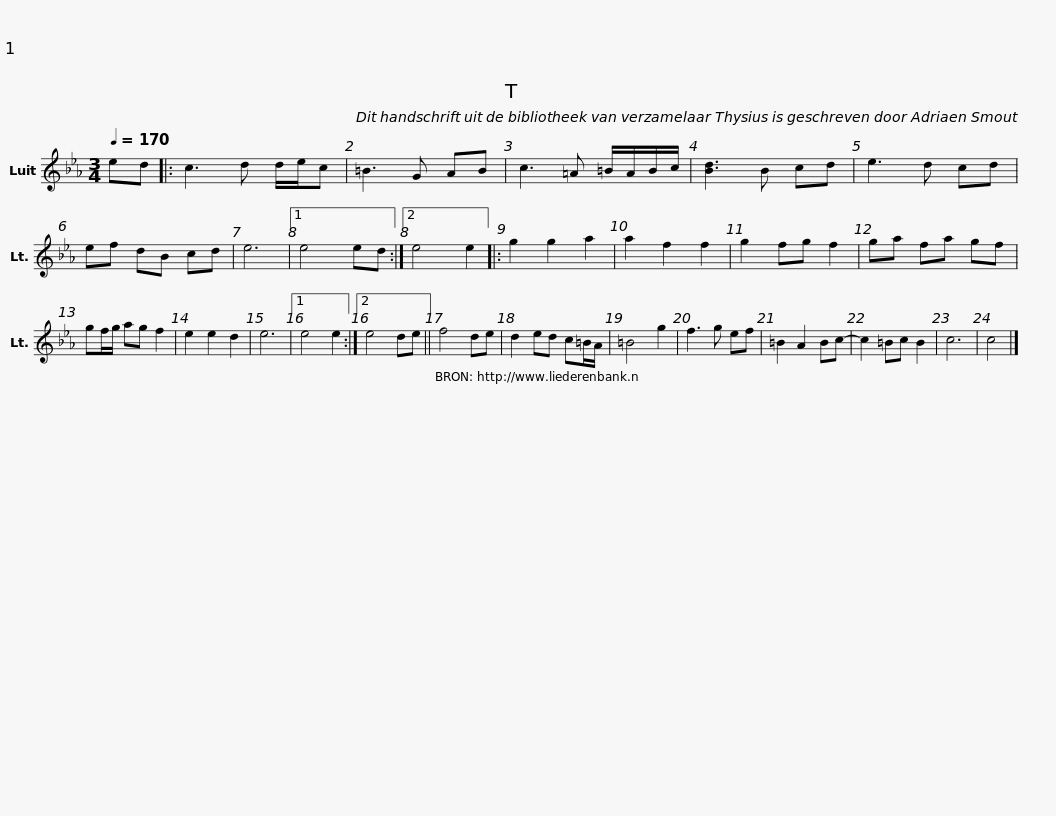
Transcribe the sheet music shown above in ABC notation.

X:1
L:1/8
Q:1/4=170
M:3/4
I:linebreak $
K:Eb
V:1 treble
V:1
 ed |: c3 d d/e/c | =B3 G AB | c3 =A =B/A/B/c/ | [Bd]3 B cd | %5
 e3 d cd | ef dB cd | e6 |1 e4 ed :|2 e4 e2 |:$ %10
 g2 g2 a2 | a2 f2 f2 | g2 fg f2 | ga fa gf | gf/g/ ag f2 | %15
 e2 e2 d2 | e6 |1 e4 e2 :|2 e4 de ||$ f4 de | %20
 d2 ed c=B/A/ | =B4 g2 | f3 g ef | =B2 A2 Bc- | c2 =Bc B2 | %25
 c6 | c4 |] %27
